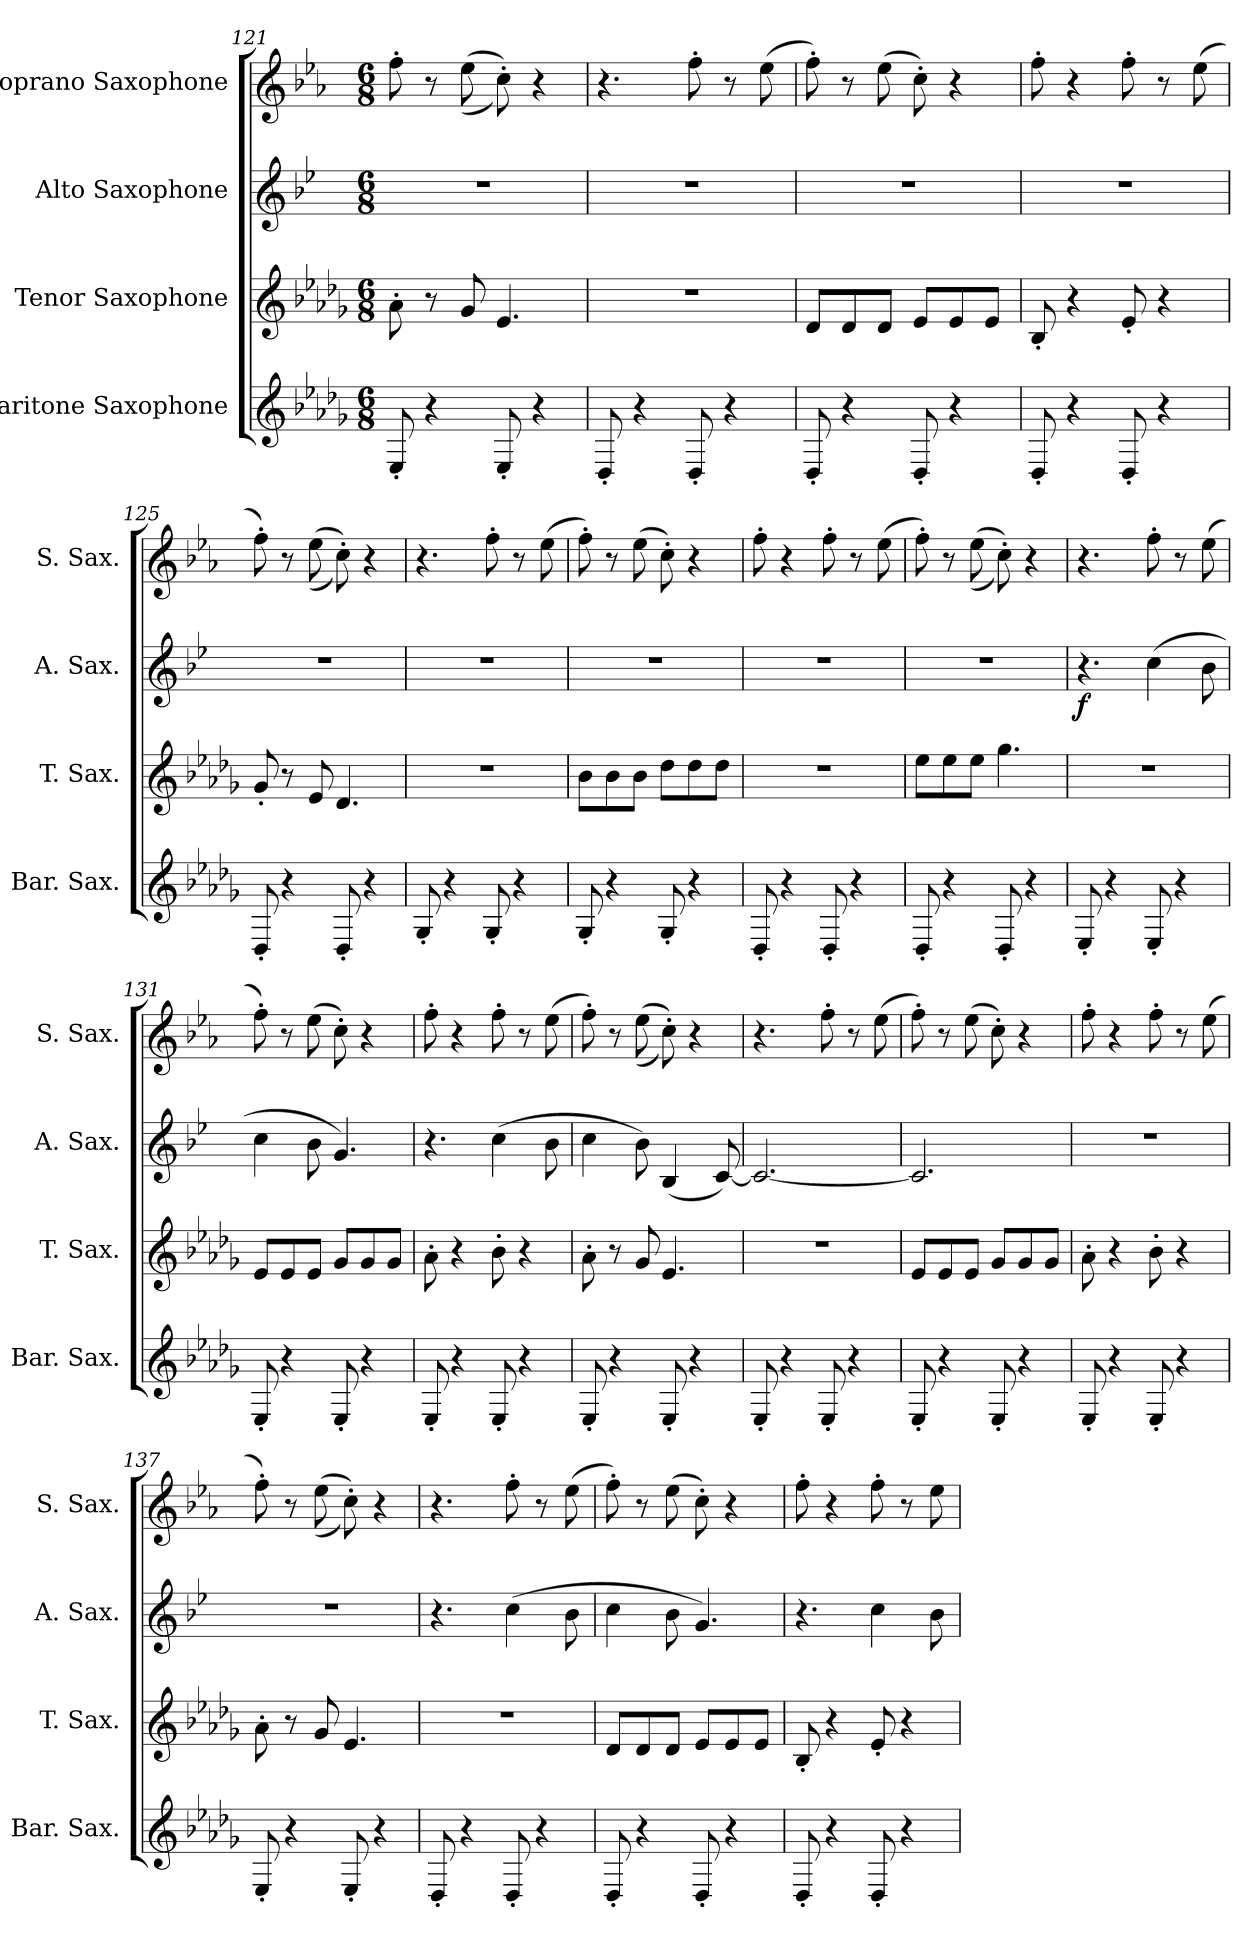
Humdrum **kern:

**kern	**kern	**kern	**dynam	**kern
*part4	*part3	*part2	*part2	*part1
*staff4	*staff3	*staff2	*staff2	*staff1
*I"Baritone Saxophone	*I"Tenor Saxophone	*I"Alto Saxophone	*	*I"Soprano Saxophone
*I'Bar. Sax.	*I'T. Sax.	*I'A. Sax.	*	*I'S. Sax.
*clefG2	*clefG2	*clefG2	*	*clefG2
*ITrd12c21	*ITrd8c14	*ITrd5c9	*	*ITrd1c2
*k[b-e-a-d-g-]	*k[b-e-a-d-g-]	*k[b-e-a-d-g-]	*	*k[b-e-a-d-g-]
*M6/8	*M6/8	*M6/8	*	*M6/8
=121	=121	=121	=121	=121
8EE-'/	8A-'\	2.r	.	8ee-'\
4r	8r	.	.	8r
.	8G-/	.	.	((8dd-\
8EE-'/	4.E-/	.	.	8b-'\))
4r	.	.	.	4r
!!LO:LB:g=z
=122	=122	=122	=122	=122
8DD-'/	2.r	2.r	.	4.r
4r	.	.	.	.
8DD-'/	.	.	.	8ee-'\
4r	.	.	.	8r
.	.	.	.	(8dd-\
=123	=123	=123	=123	=123
8DD-'/	8D-/L	2.r	.	8ee-'\)
4r	8D-/	.	.	8r
.	8D-/J	.	.	(8dd-\
8DD-'/	8E-/L	.	.	8b-'\)
4r	8E-/	.	.	4r
.	8E-/J	.	.	.
=124	=124	=124	=124	=124
8DD-'/	8BB-'/	2.r	.	8ee-'\
4r	4r	.	.	4r
8DD-'/	8E-'/	.	.	8ee-'\
4r	4r	.	.	8r
.	.	.	.	(8dd-\
=125	=125	=125	=125	=125
8DD-'/	8G-'/	2.r	.	8ee-'\)
4r	8r	.	.	8r
.	8E-/	.	.	((8dd-\
8DD-'/	4.D-/	.	.	8b-'\))
4r	.	.	.	4r
=126	=126	=126	=126	=126
8GG-'/	2.r	2.r	.	4.r
4r	.	.	.	.
8GG-'/	.	.	.	8ee-'\
4r	.	.	.	8r
.	.	.	.	(8dd-\
!!LO:PB:g=z
=127	=127	=127	=127	=127
8GG-'/	8B-\L	2.r	.	8ee-'\)
4r	8B-\	.	.	8r
.	8B-\J	.	.	(8dd-\
8GG-'/	8d-\L	.	.	8b-'\)
4r	8d-\	.	.	4r
.	8d-\J	.	.	.
=128	=128	=128	=128	=128
8DD-'/	2.r	2.r	.	8ee-'\
4r	.	.	.	4r
8DD-'/	.	.	.	8ee-'\
4r	.	.	.	8r
.	.	.	.	(8dd-\
=129	=129	=129	=129	=129
8DD-'/	8e-\L	2.r	.	8ee-'\)
4r	8e-\	.	.	8r
.	8e-\J	.	.	((8dd-\
8DD-'/	4.g-\	.	.	8b-'\))
4r	.	.	.	4r
=130	=130	=130	=130	=130
!	!	!	!LO:DY:b	!
8EE-'/	2.r	4.r	f	4.r
4r	.	.	.	.
8EE-'/	.	(4e-\	.	8ee-'\
4r	.	.	.	8r
.	.	8d-\	.	(8dd-\
=131	=131	=131	=131	=131
8EE-'/	8E-/L	4e-\	.	8ee-'\)
4r	8E-/	.	.	8r
.	8E-/J	8d-\	.	(8dd-\
8EE-'/	8G-/L	4.B-/)	.	8b-'\)
4r	8G-/	.	.	4r
.	8G-/J	.	.	.
=132	=132	=132	=132	=132
8EE-'/	8A-'\	4.r	.	8ee-'\
4r	4r	.	.	4r
8EE-'/	8B-'\	(4e-\	.	8ee-'\
4r	4r	.	.	8r
.	.	8d-\	.	(8dd-\
!!LO:LB:g=z
=133	=133	=133	=133	=133
8EE-'/	8A-'\	4e-\	.	8ee-'\)
4r	8r	.	.	8r
.	8G-/	8d-\)	.	((8dd-\
8EE-'/	4.E-/	(4D-/	.	8b-'\))
4r	.	.	.	4r
.	.	[8E-/)	.	.
=134	=134	=134	=134	=134
8EE-'/	2.r	2.E-/_	.	4.r
4r	.	.	.	.
8EE-'/	.	.	.	8ee-'\
4r	.	.	.	8r
.	.	.	.	(8dd-\
=135	=135	=135	=135	=135
8EE-'/	8E-/L	2.E-/]	.	8ee-'\)
4r	8E-/	.	.	8r
.	8E-/J	.	.	(8dd-\
8EE-'/	8G-/L	.	.	8b-'\)
4r	8G-/	.	.	4r
.	8G-/J	.	.	.
=136	=136	=136	=136	=136
8EE-'/	8A-'\	2.r	.	8ee-'\
4r	4r	.	.	4r
8EE-'/	8B-'\	.	.	8ee-'\
4r	4r	.	.	8r
.	.	.	.	(8dd-\
=137	=137	=137	=137	=137
8EE-'/	8A-'\	2.r	.	8ee-'\)
4r	8r	.	.	8r
.	8G-/	.	.	((8dd-\
8EE-'/	4.E-/	.	.	8b-'\))
4r	.	.	.	4r
!!LO:LB:g=z
=138	=138	=138	=138	=138
8DD-'/	2.r	4.r	.	4.r
4r	.	.	.	.
8DD-'/	.	(4e-\	.	8ee-'\
4r	.	.	.	8r
.	.	8d-\	.	(8dd-\
=139	=139	=139	=139	=139
8DD-'/	8D-/L	4e-\	.	8ee-'\)
4r	8D-/	.	.	8r
.	8D-/J	8d-\	.	(8dd-\
8DD-'/	8E-/L	4.B-/)	.	8b-'\)
4r	8E-/	.	.	4r
.	8E-/J	.	.	.
=140	=140	=140	=140	=140
8DD-'/	8BB-'/	4.r	.	8ee-'\
4r	4r	.	.	4r
8DD-'/	8E-'/	4e-\	.	8ee-'\
4r	4r	.	.	8r
.	.	8d-\	.	8dd-\
=	=	=	=	=
*-	*-	*-	*-	*-
